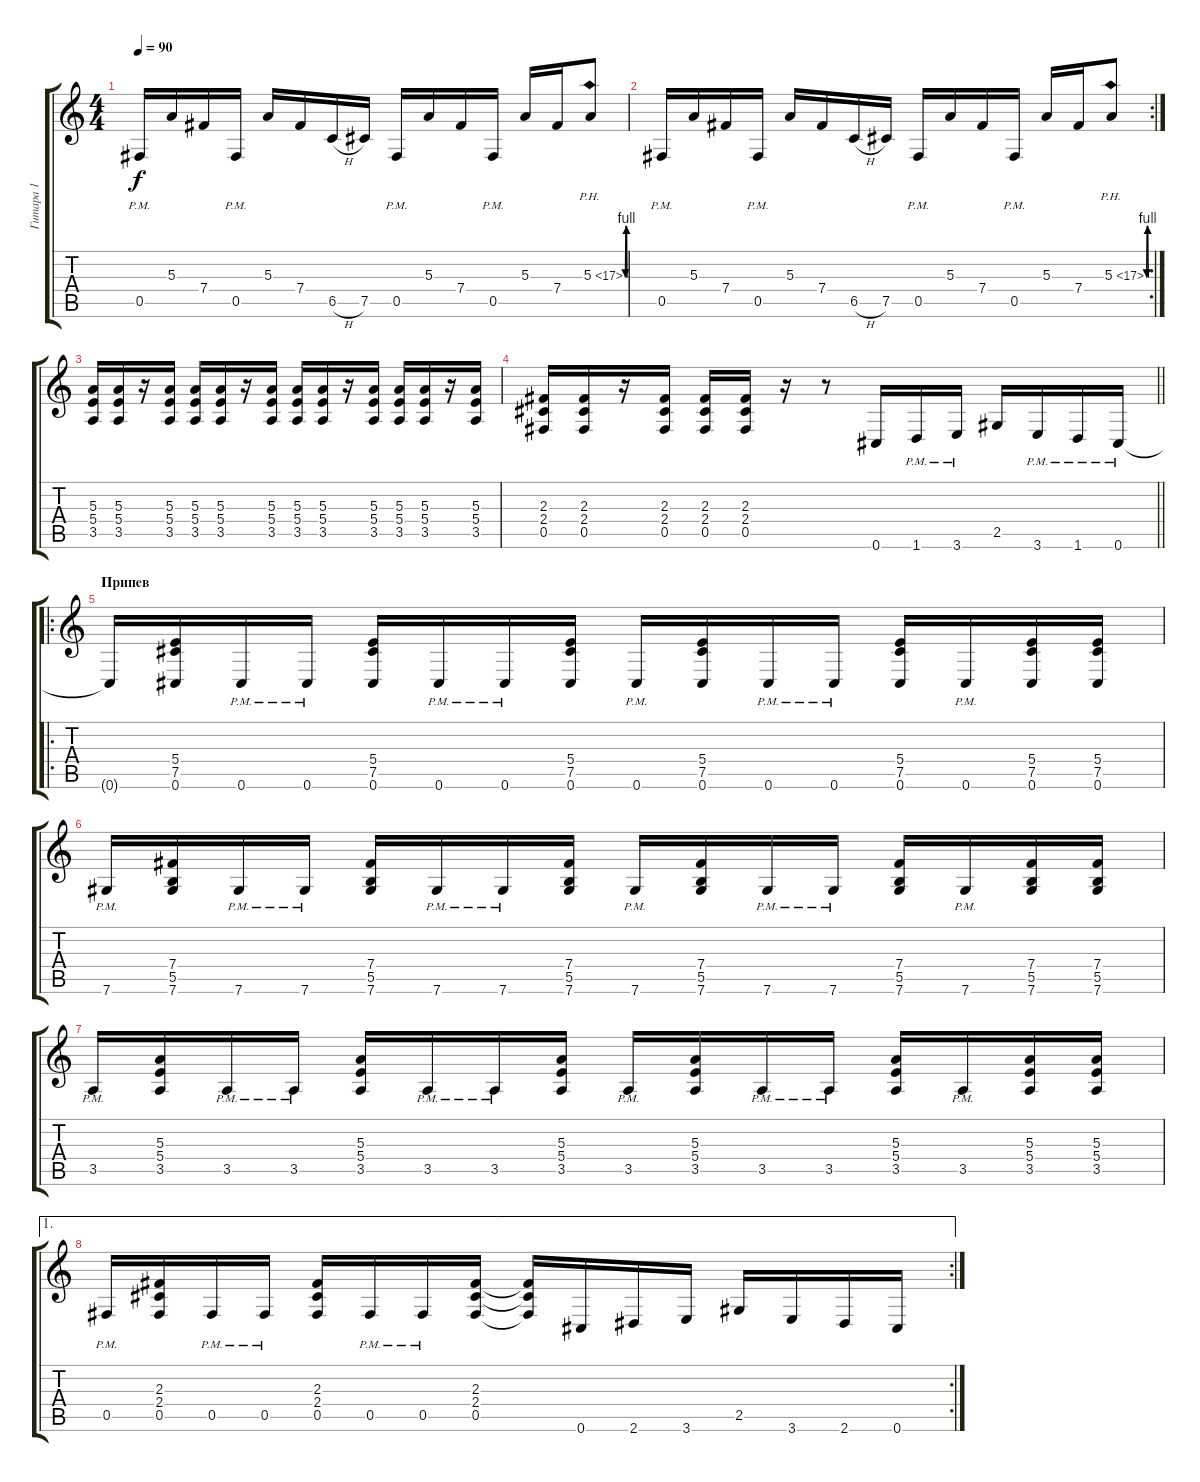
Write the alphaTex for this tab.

\track ("Гитара 1" "Гитара 1") {instrument distortionguitar}
\staff {score tabs}
\tuning (Db4 Ab3 E3 B2 Gb2 Db2) {hide}
\ts (4 4)
\tempo 90
\clef g2
\ks c
0.5{pm}.16{dy f} 5.3.16 7.4.16 0.5{pm}.16 5.3.16 7.4.16 6.5{h}.16 7.5.16 0.5{pm}.16 5.3.16 7.4.16 0.5{pm}.16 5.3.16 7.4.16 5.3{be (custom 0 0 10 0 20 4 30 4 40 0 60 0) ph 12}.8 |
\rc 2
0.5{pm}.16 5.3.16 7.4.16 0.5{pm}.16 5.3.16 7.4.16 6.5{h}.16 7.5.16 0.5{pm}.16 5.3.16 7.4.16 0.5{pm}.16 5.3.16 7.4.16 5.3{be (custom 0 0 10 0 20 4 30 4 40 0 60 0) ph 12}.8 |
(5.3 5.4 3.5).16 (5.3 5.4 3.5).16 r.16 (5.3 5.4 3.5).16 (5.3 5.4 3.5).16 (5.3 5.4 3.5).16 r.16 (5.3 5.4 3.5).16 (5.3 5.4 3.5).16 (5.3 5.4 3.5).16 r.16 (5.3 5.4 3.5).16 (5.3 5.4 3.5).16 (5.3 5.4 3.5).16 r.16 (5.3 5.4 3.5).16 |
\barLineRight lightlight
(2.3 2.4 0.5).16 (2.3 2.4 0.5).16 r.16 (2.3 2.4 0.5).16 (2.3 2.4 0.5).16 (2.3 2.4 0.5).16 r.16 r.8 0.6.16 1.6{pm}.16 3.6{pm}.16 2.5.16 3.6{pm}.16 1.6{pm}.16 0.6{pm}.16 |
\ro
\section ("" "Припев")
0.6{t}.16 (5.4 7.5 0.6).16 0.6{pm}.16 0.6{pm}.16 (5.4 7.5 0.6).16 0.6{pm}.16 0.6{pm}.16 (5.4 7.5 0.6).16 0.6{pm}.16 (5.4 7.5 0.6).16 0.6{pm}.16 0.6{pm}.16 (5.4 7.5 0.6).16 0.6{pm}.16 (5.4 7.5 0.6).16 (5.4 7.5 0.6).16 |
7.6{pm}.16 (7.4 5.5 7.6).16 7.6{pm}.16 7.6{pm}.16 (7.4 5.5 7.6).16 7.6{pm}.16 7.6{pm}.16 (7.4 5.5 7.6).16 7.6{pm}.16 (7.4 5.5 7.6).16 7.6{pm}.16 7.6{pm}.16 (7.4 5.5 7.6).16 7.6{pm}.16 (7.4 5.5 7.6).16 (7.4 5.5 7.6).16 |
3.5{pm}.16 (5.3 5.4 3.5).16 3.5{pm}.16 3.5{pm}.16 (5.3 5.4 3.5).16 3.5{pm}.16 3.5{pm}.16 (5.3 5.4 3.5).16 3.5{pm}.16 (5.3 5.4 3.5).16 3.5{pm}.16 3.5{pm}.16 (5.3 5.4 3.5).16 3.5{pm}.16 (5.3 5.4 3.5).16 (5.3 5.4 3.5).16 |
\ae 1
\rc 2
0.5{pm}.16 (2.3 2.4 0.5).16 0.5{pm}.16 0.5{pm}.16 (2.3 2.4 0.5).16 0.5{pm}.16 0.5{pm}.16 (2.3 2.4 0.5).16 (2.3{t} 2.4{t} 0.5{t}).16 0.6.16 2.6.16 3.6.16 2.5.16 3.6.16 2.6.16 0.6.16
